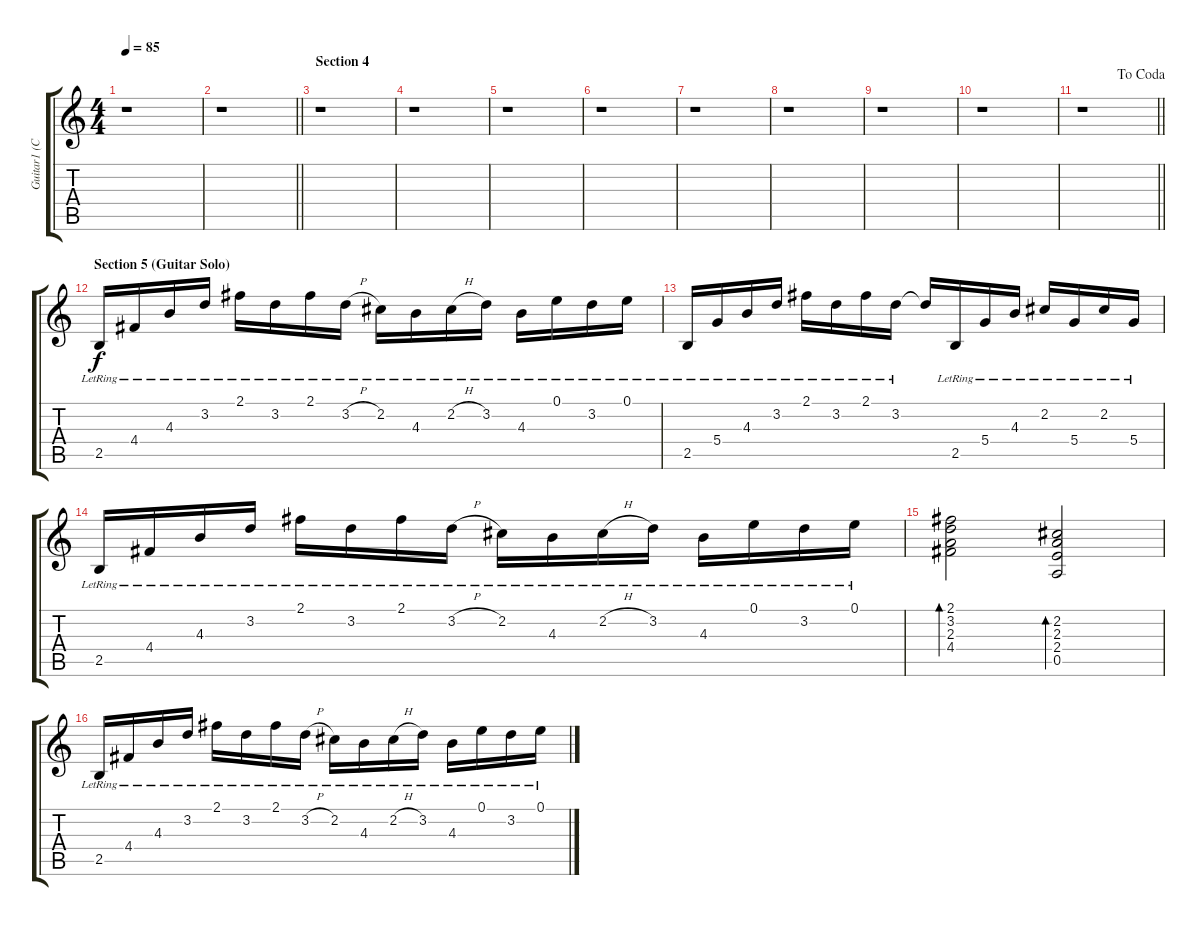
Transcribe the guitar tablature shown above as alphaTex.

\track ("Guitar1 (Clean)" "Guitar1 (C") {instrument electricguitarclean}
\staff {score tabs}
\tuning (E4 B3 G3 D3 A2 E2) {hide}
\ts (4 4)
\tempo 85
\clef g2
\ks c
r.1{dy f} |
\barLineRight lightlight
r.1 |
\section ("" "Section 4")
r.1 |
r.1 |
r.1 |
r.1 |
r.1 |
r.1 |
r.1 |
r.1 |
\jump dacoda
\barLineRight lightlight
r.1 |
\section ("" "Section 5 (Guitar Solo)")
2.5{lr}.16 4.4{lr}.16 4.3{lr}.16 3.2{lr}.16 2.1{lr}.16 3.2{lr}.16 2.1{lr}.16 3.2{h lr}.16 2.2{lr}.16 4.3{lr}.16 2.2{h lr}.16 3.2{lr}.16 4.3{lr}.16 0.1{lr}.16 3.2{lr}.16 0.1{lr}.16 |
2.5{lr}.16 5.4{lr}.16 4.3{lr}.16 3.2{lr}.16 2.1{lr}.16 3.2{lr}.16 2.1{lr}.16 3.2{lr}.16 3.2{t}.16 2.5{lr}.16 5.4{lr}.16 4.3{lr}.16 2.2{lr}.16 5.4{lr}.16 2.2{lr}.16 5.4{lr}.16 |
2.5{lr}.16 4.4{lr}.16 4.3{lr}.16 3.2{lr}.16 2.1{lr}.16 3.2{lr}.16 2.1{lr}.16 3.2{h lr}.16 2.2{lr}.16 4.3{lr}.16 2.2{h lr}.16 3.2{lr}.16 4.3{lr}.16 0.1{lr}.16 3.2{lr}.16 0.1{lr}.16 |
(2.1 3.2 2.3 4.4).2{bd 120} (2.2 2.3 2.4 0.5).2{bd 120} |
2.5{lr}.16 4.4{lr}.16 4.3{lr}.16 3.2{lr}.16 2.1{lr}.16 3.2{lr}.16 2.1{lr}.16 3.2{h lr}.16 2.2{lr}.16 4.3{lr}.16 2.2{h lr}.16 3.2{lr}.16 4.3{lr}.16 0.1{lr}.16 3.2{lr}.16 0.1{lr}.16
